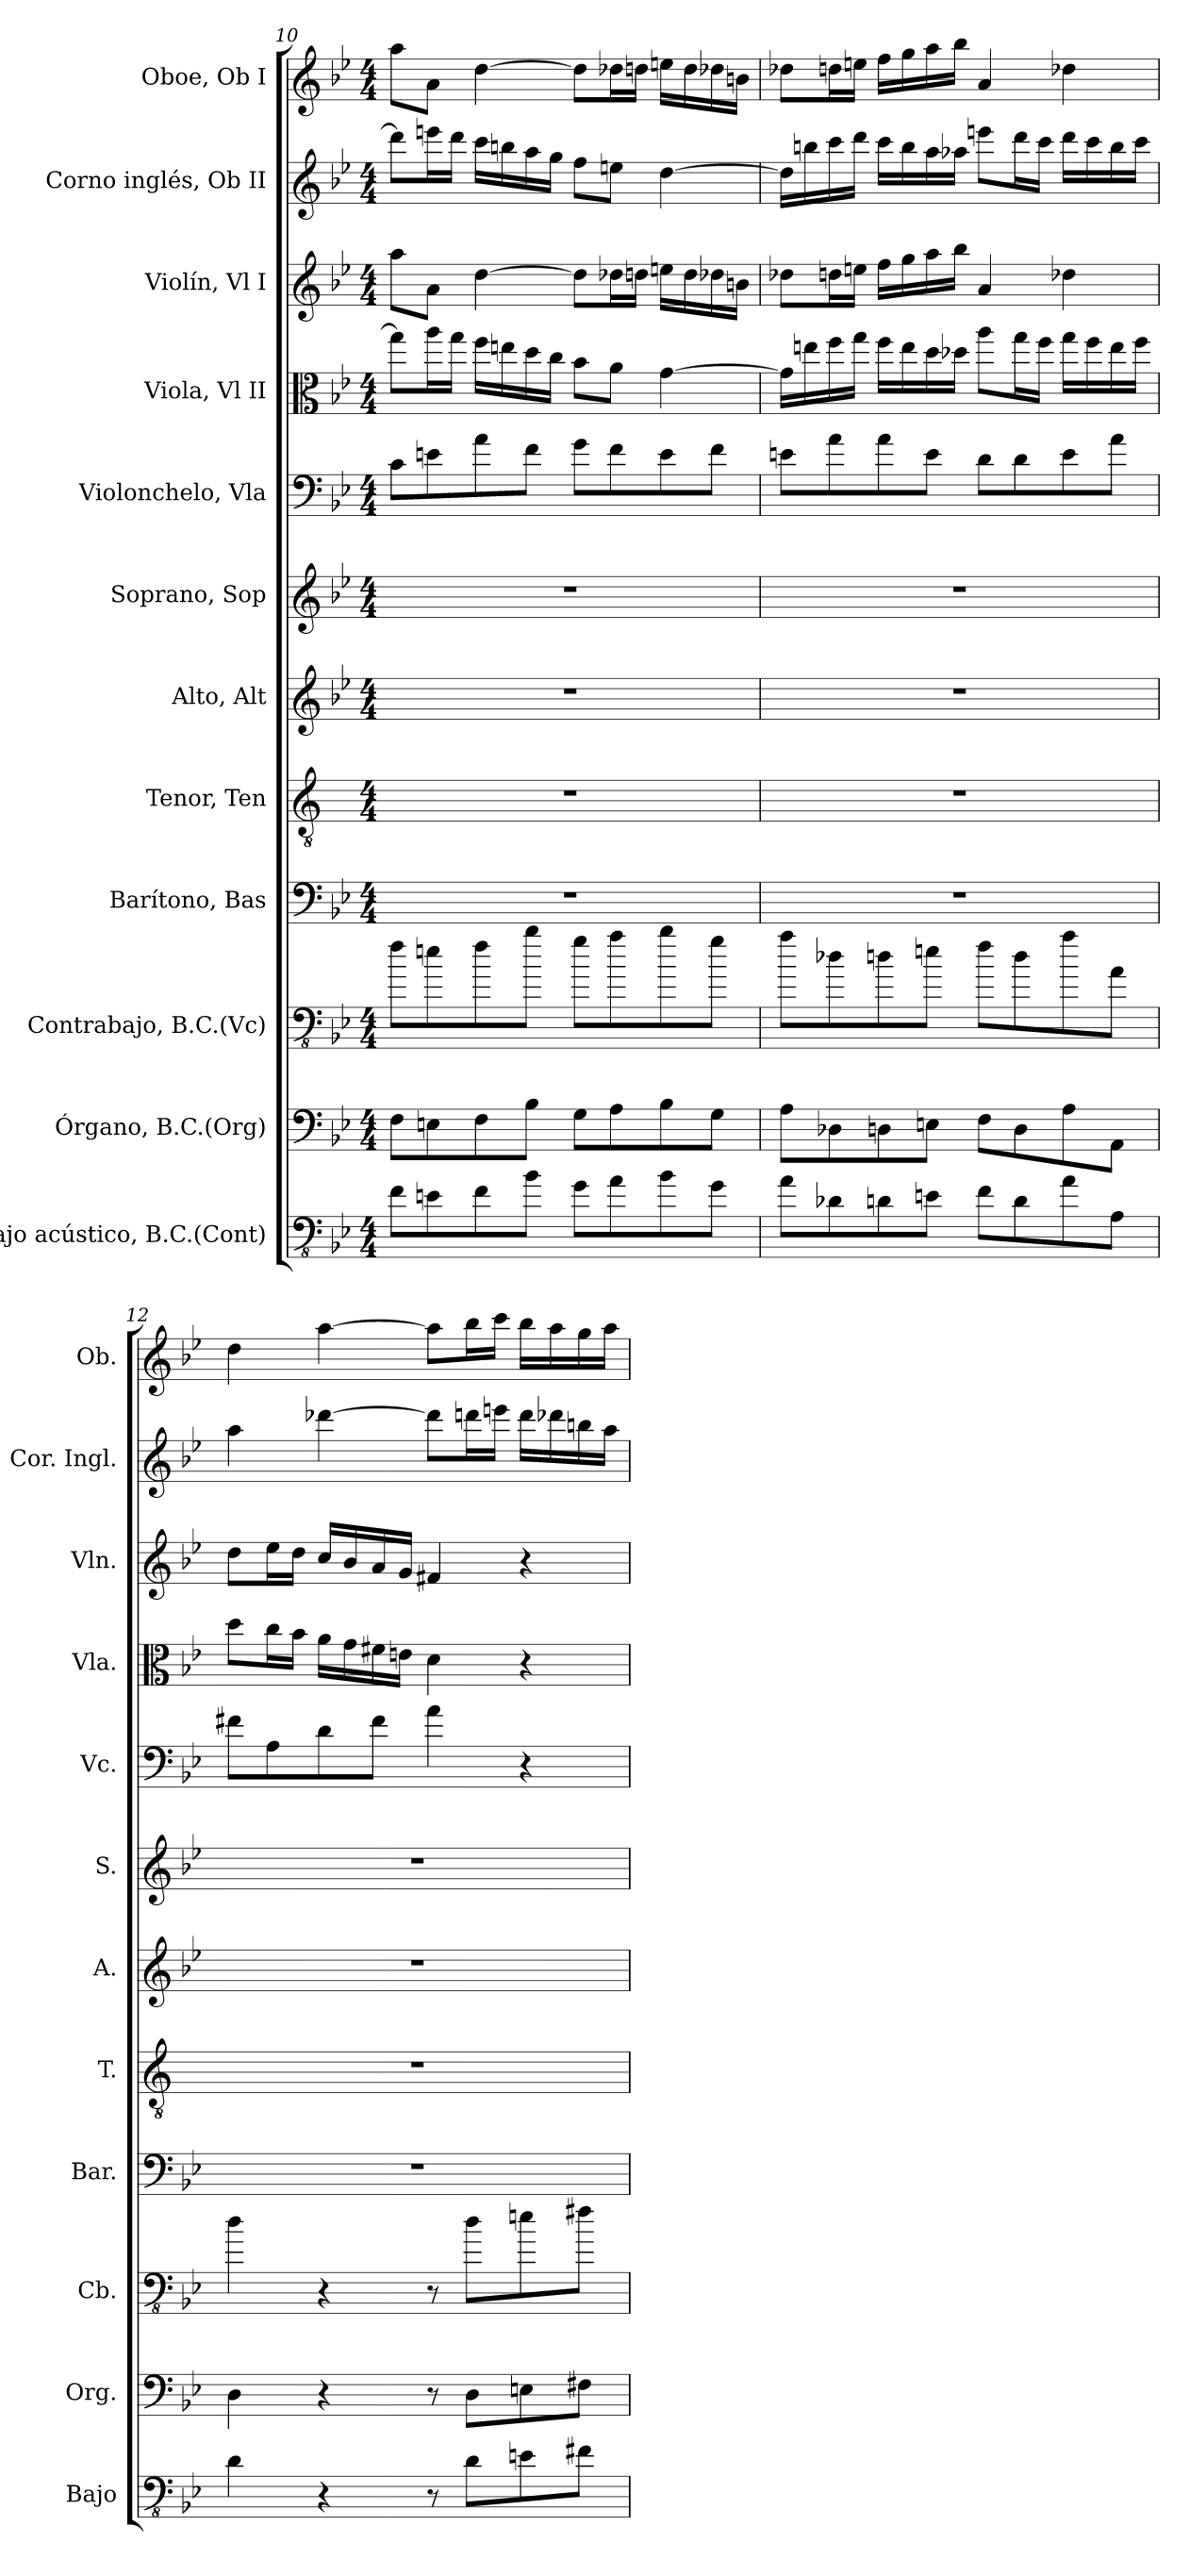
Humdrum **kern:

**kern	**kern	**kern	**kern	**kern	**kern	**kern	**kern	**kern	**kern	**kern	**kern
*part12	*part11	*part10	*part9	*part8	*part7	*part6	*part5	*part4	*part3	*part2	*part1
*staff12	*staff11	*staff10	*staff9	*staff8	*staff7	*staff6	*staff5	*staff4	*staff3	*staff2	*staff1
*I"Bajo acústico, B.C.(Cont)	*I"Órgano, B.C.(Org)	*I"Contrabajo, B.C.(Vc)	*I"Barítono, Bas	*I"Tenor, Ten	*I"Alto, Alt	*I"Soprano, Sop	*I"Violonchelo, Vla	*I"Viola, Vl II	*I"Violín, Vl I	*I"Corno inglés, Ob II	*I"Oboe, Ob I
*I'Bajo	*I'Org.	*I'Cb.	*I'Bar.	*I'T.	*I'A.	*I'S.	*I'Vc.	*I'Vla.	*I'Vln.	*I'Cor. Ingl.	*I'Ob.
!!LO:PB:g=z
*clefFv4	*clefF4	*clefFv4	*clefF4	*clefGv2	*clefG2	*clefG2	*clefF4	*clefC3	*clefG2	*clefG2	*clefG2
*ITrd7c12	*	*ITrd7c12	*	*ITrd1c2	*	*	*	*	*	*ITrd4c7	*
*k[b-e-]	*k[b-e-]	*k[b-e-]	*k[b-e-]	*k[b-e-]	*k[b-e-]	*k[b-e-]	*k[b-e-]	*k[b-e-]	*k[b-e-]	*k[b-e-a-]	*k[b-e-]
*M4/4	*M4/4	*M4/4	*M4/4	*M4/4	*M4/4	*M4/4	*M4/4	*M4/4	*M4/4	*M4/4	*M4/4
=10	=10	=10	=10	=10	=10	=10	=10	=10	=10	=10	=10
8FF\L	8F\L	8F\L	1r	1r	1r	1r	8c\L	8gg\L]	8aa\L	8gg\L]	8aa\L
8EEn\	8En\	8En\	.	.	.	.	8en\	16aa\L	8a\J	16aan\L	8a\J
.	.	.	.	.	.	.	.	16gg\JJ	.	16gg\JJ	.
8FF\	8F\	8F\	.	.	.	.	8a\	16ff\LL	[4dd\	16ff\LL	[4dd\
.	.	.	.	.	.	.	.	16een\	.	16een\	.
8BB-\J	8B-\J	8B-\J	.	.	.	.	8f\J	16dd\	.	16dd\	.
.	.	.	.	.	.	.	.	16cc\JJ	.	16cc\JJ	.
8GG\L	8G\L	8G\L	.	.	.	.	8g\L	8b-\L	8dd\L]	8b-\L	8dd\L]
8AA\	8A\	8A\	.	.	.	.	8f\	8a\J	16dd-X\L	8an\J	16dd-X\L
.	.	.	.	.	.	.	.	.	16ddn\JJ	.	16ddn\JJ
8BB-\	8B-\	8B-\	.	.	.	.	8e\	[4g\	16een\LL	[4g\	16een\LL
.	.	.	.	.	.	.	.	.	16dd\	.	16dd\
8GG\J	8G\J	8G\J	.	.	.	.	8f\J	.	16dd-X\	.	16dd-X\
.	.	.	.	.	.	.	.	.	16bn\JJ	.	16bn\JJ
!!LO:PB:g=z
=11	=11	=11	=11	=11	=11	=11	=11	=11	=11	=11	=11
8AA\L	8A\L	8A\L	1r	1r	1r	1r	8en\L	16g\LL]	8dd-X\L	16g\LL]	8dd-X\L
.	.	.	.	.	.	.	.	16een\	.	16een\	.
8DD-X\	8D-X\	8D-X\	.	.	.	.	8a\	16ff\	16ddn\L	16ff\	16ddn\L
.	.	.	.	.	.	.	.	16gg\JJ	16een\JJ	16gg\JJ	16een\JJ
8DDn\	8Dn\	8Dn\	.	.	.	.	8a\	16ff\LL	16ff\LL	16ff\LL	16ff\LL
.	.	.	.	.	.	.	.	16ee\	16gg\	16ee\	16gg\
8EEn\J	8En\J	8En\J	.	.	.	.	8e\J	16dd\	16aa\	16dd\	16aa\
.	.	.	.	.	.	.	.	16dd-X\JJ	16bb-\JJ	16dd-X\JJ	16bb-\JJ
8FF\L	8F\L	8F\L	.	.	.	.	8d\L	8aa\L	4a/	8aan\L	4a/
8DD\	8D\	8D\	.	.	.	.	8d\	16gg\L	.	16gg\L	.
.	.	.	.	.	.	.	.	16ff\JJ	.	16ff\JJ	.
8AA\	8A\	8A\	.	.	.	.	8e\	16gg\LL	4dd-X\	16gg\LL	4dd-X\
.	.	.	.	.	.	.	.	16ff\	.	16ff\	.
8AAA\J	8AA\J	8AA\J	.	.	.	.	8a\J	16ee\	.	16ee\	.
.	.	.	.	.	.	.	.	16ff\JJ	.	16ff\JJ	.
!!LO:PB:g=z
=12	=12	=12	=12	=12	=12	=12	=12	=12	=12	=12	=12
4DD\	4D\	4D\	1r	1r	1r	1r	8f#X\L	8dd\L	8dd\L	4dd\	4dd\
.	.	.	.	.	.	.	8A\	16cc\L	16ee-\L	.	.
.	.	.	.	.	.	.	.	16b-\JJ	16dd\JJ	.	.
4r	4r	4r	.	.	.	.	8d\	16a\LL	16cc/LL	[4gg-X\	[4aa\
.	.	.	.	.	.	.	.	16g\	16b-/	.	.
.	.	.	.	.	.	.	8f#\J	16f#X\	16a/	.	.
.	.	.	.	.	.	.	.	16en\JJ	16g/JJ	.	.
8r	8r	8r	.	.	.	.	4a\	4d\	4f#X/	8gg-\L]	8aa\L]
8DD\L	8D\L	8D\L	.	.	.	.	.	.	.	16ggn\L	16bb-\L
.	.	.	.	.	.	.	.	.	.	16aan\JJ	16ccc\JJ
8EEn\	8En\	8En\	.	.	.	.	4r	4r	4r	16gg\LL	16bb-\LL
.	.	.	.	.	.	.	.	.	.	16gg-X\	16aa\
8FF#X\J	8F#X\J	8F#X\J	.	.	.	.	.	.	.	16een\	16gg\
.	.	.	.	.	.	.	.	.	.	16dd\JJ	16aa\JJ
=	=	=	=	=	=	=	=	=	=	=	=
*-	*-	*-	*-	*-	*-	*-	*-	*-	*-	*-	*-
